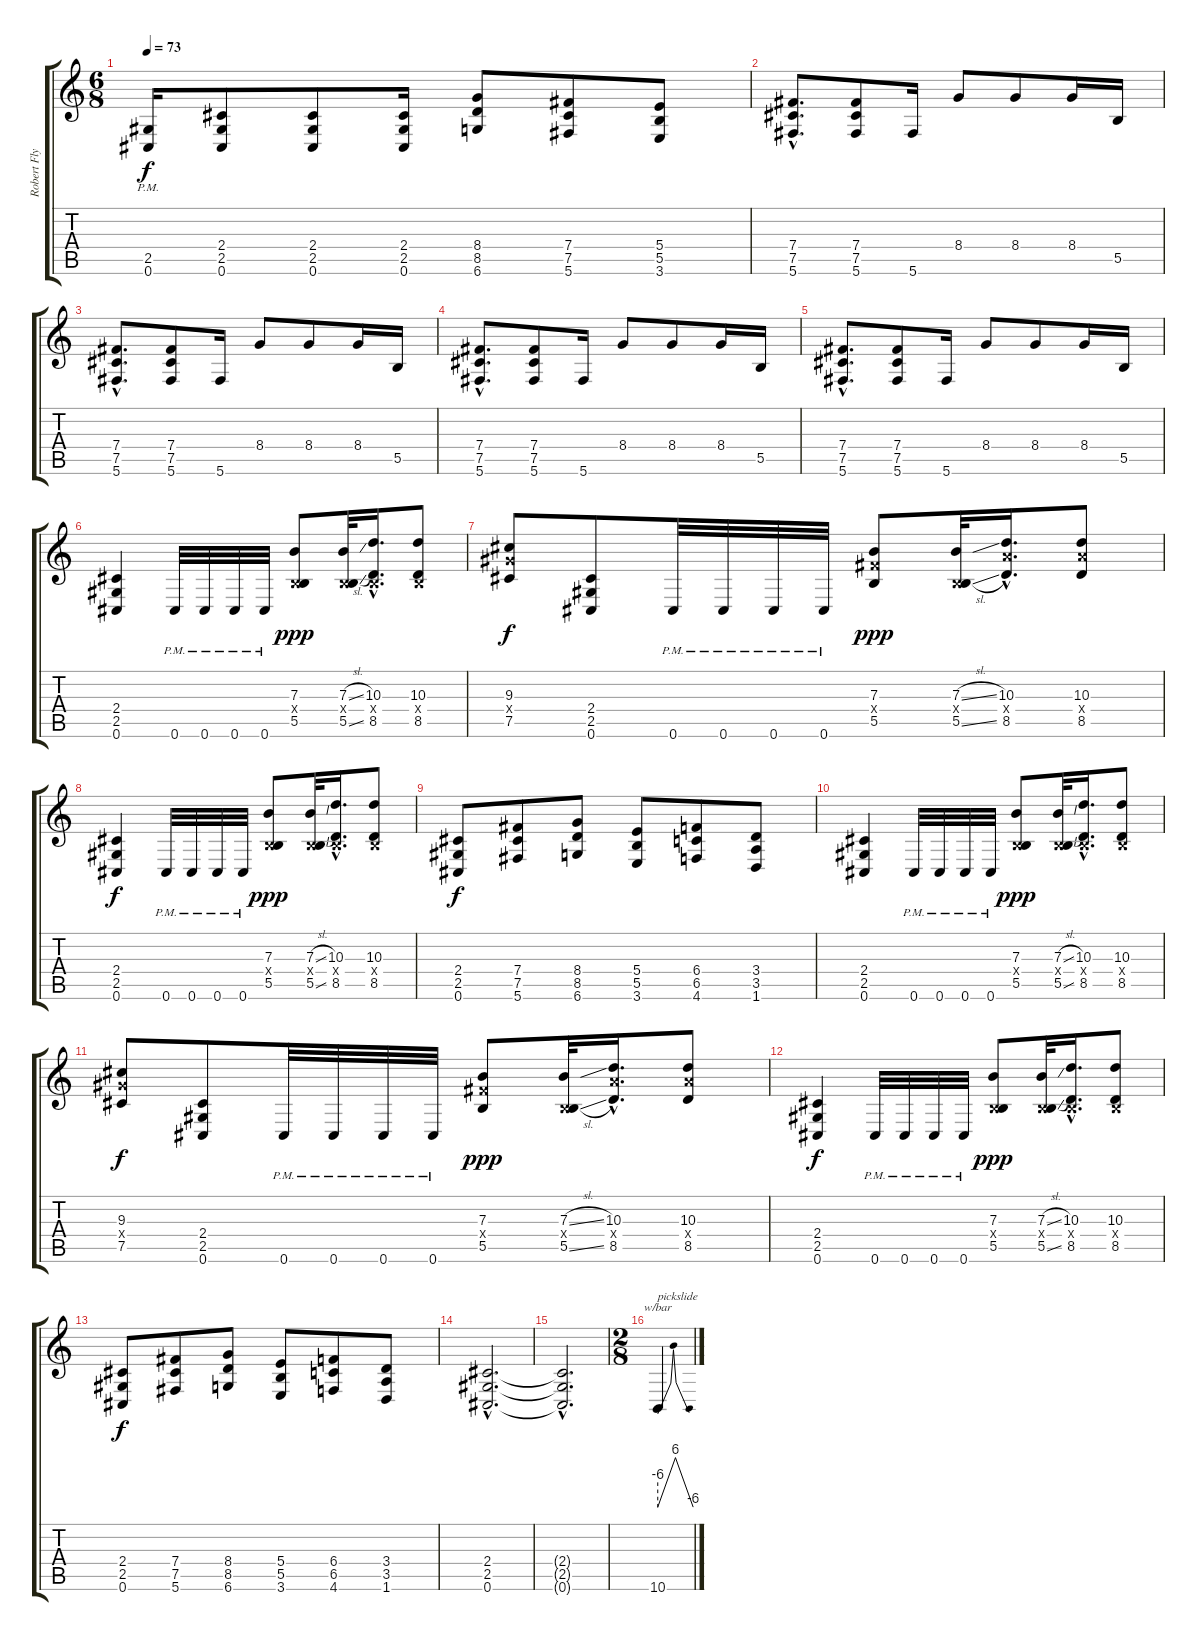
\track ("Robert Flynn" "Robert Fly") {instrument distortionguitar}
\staff {score tabs}
\tuning (Db4 Ab3 E3 B2 Gb2 Db2) {hide}
\ts (6 8)
\tempo 73
\clef g2
\ks c
(2.5{pm} 0.6{pm}).16{dy f} (2.4 2.5 0.6).8 (2.4 2.5 0.6).8 (2.4 2.5 0.6).16 (8.4 8.5 6.6).8 (7.4 7.5 5.6).8 (5.4 5.5 3.6).8 |
(7.4{hac} 7.5{hac} 5.6{hac}).8{d} (7.4 7.5 5.6).8 5.6.16 8.4.8 8.4.8 8.4.16 5.5.16 |
(7.4{hac} 7.5{hac} 5.6{hac}).8{d} (7.4 7.5 5.6).8 5.6.16 8.4.8 8.4.8 8.4.16 5.5.16 |
(7.4{hac} 7.5{hac} 5.6{hac}).8{d} (7.4 7.5 5.6).8 5.6.16 8.4.8 8.4.8 8.4.16 5.5.16 |
(7.4{hac} 7.5{hac} 5.6{hac}).8{d} (7.4 7.5 5.6).8 5.6.16 8.4.8 8.4.8 8.4.16 5.5.16 |
(2.4 2.5 0.6).4 0.6{pm}.32 0.6{pm}.32 0.6{pm}.32 0.6{pm}.32 (7.3 0.4{x} 5.5).8{dy ppp} (7.3{sl} 0.4{x} 5.5{sl}).32 (10.3{hac} 0.4{hac x} 8.5{hac}).16{d} (10.3 0.4{x} 8.5).8 |
(9.3 9.4{x} 7.5).8{dy f} (2.4 2.5 0.6).8 0.6{pm}.32 0.6{pm}.32 0.6{pm}.32 0.6{pm}.32 (7.3 7.4{x} 5.5).8{dy ppp} (7.3{sl} 0.4{x} 5.5{sl}).32 (10.3{hac} 10.4{hac x} 8.5{hac}).16{d} (10.3 10.4{x} 8.5).8 |
(2.4 2.5 0.6).4{dy f} 0.6{pm}.32 0.6{pm}.32 0.6{pm}.32 0.6{pm}.32 (7.3 0.4{x} 5.5).8{dy ppp} (7.3{sl} 0.4{x} 5.5{sl}).32 (10.3{hac} 0.4{hac x} 8.5{hac}).16{d} (10.3 0.4{x} 8.5).8 |
(2.4 2.5 0.6).8{dy f} (7.4 7.5 5.6).8 (8.4 8.5 6.6).8 (5.4 5.5 3.6).8 (6.4 6.5 4.6).8 (3.4 3.5 1.6).8 |
(2.4 2.5 0.6).4 0.6{pm}.32 0.6{pm}.32 0.6{pm}.32 0.6{pm}.32 (7.3 0.4{x} 5.5).8{dy ppp} (7.3{sl} 0.4{x} 5.5{sl}).32 (10.3{hac} 0.4{hac x} 8.5{hac}).16{d} (10.3 0.4{x} 8.5).8 |
(9.3 9.4{x} 7.5).8{dy f} (2.4 2.5 0.6).8 0.6{pm}.32 0.6{pm}.32 0.6{pm}.32 0.6{pm}.32 (7.3 7.4{x} 5.5).8{dy ppp} (7.3{sl} 0.4{x} 5.5{sl}).32 (10.3{hac} 10.4{hac x} 8.5{hac}).16{d} (10.3 10.4{x} 8.5).8 |
(2.4 2.5 0.6).4{dy f} 0.6{pm}.32 0.6{pm}.32 0.6{pm}.32 0.6{pm}.32 (7.3 0.4{x} 5.5).8{dy ppp} (7.3{sl} 0.4{x} 5.5{sl}).32 (10.3{hac} 0.4{hac x} 8.5{hac}).16{d} (10.3 0.4{x} 8.5).8 |
(2.4 2.5 0.6).8{dy f} (7.4 7.5 5.6).8 (8.4 8.5 6.6).8 (5.4 5.5 3.6).8 (6.4 6.5 4.6).8 (3.4 3.5 1.6).8 |
(2.4{hac} 2.5{hac} 0.6{hac}).2{d} |
(2.4{hac t} 2.5{hac t} 0.6{hac t}).2{d} |
\ts (2 8)
10.6.4{tbe (dip default 0 -24 30 24 60 -24) txt "pickslide"}
